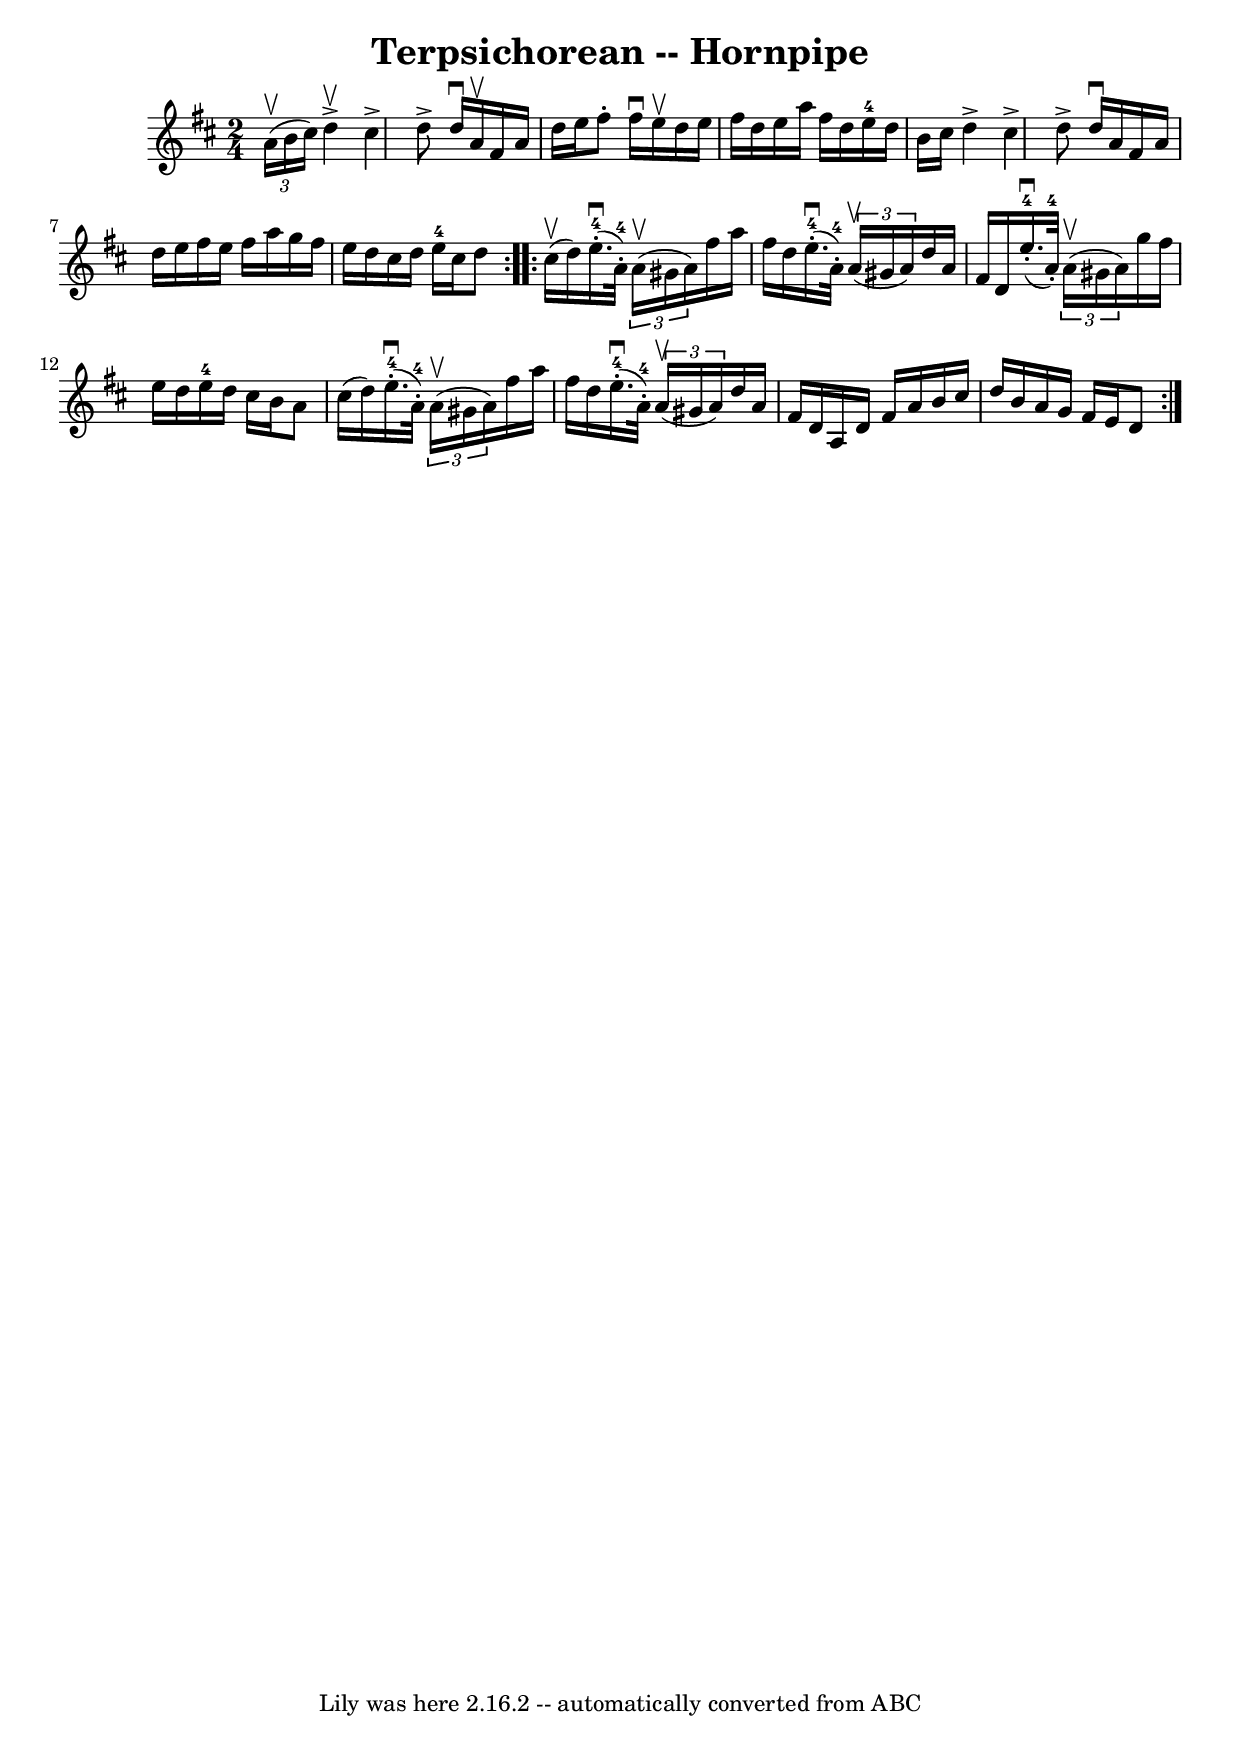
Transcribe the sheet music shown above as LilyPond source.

\version "2.16.2"
\include "Mammoth.ily"
\header {
  %% book = "Cole's 1000 Fiddle Tunes"
  crossRefNumber = "1"
  footnotes = ""
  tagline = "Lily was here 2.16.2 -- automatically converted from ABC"
  title = "Terpsichorean -- Hornpipe"

}
voicedefault =  {



  \repeat volta 2 {

    \time 2/4 
    \key d \major
    \times 2/3 { a'16 (^\upbow b'16 cis''16) 
	       } 
    |
    d''4^\upbow^\accent cis''4^\accent |
    d''8^\accent   
    d''16^\downbow a'16^\upbow fis'16 a'16 d''16 e''16  |
    
    fis''8 -. fis''16^\downbow e''16^\upbow d''16 e''16 fis''16    
    d''16  |
    e''16 a''16 fis''16 d''16 e''16-4 d''16    
    b'16 cis''16  |
    d''4^\accent cis''4^\accent |
    d''8 
    ^\accent d''16^\downbow a'16 fis'16 a'16 d''16 e''16  |
    
    fis''16 e''16 fis''16 a''16 g''16 fis''16 e''16 d''16  
    |
    cis''16 d''16 e''16-4 cis''16 d''8  
  }     

  \repeat volta 2 {
    cis''16 (^\upbow d''16) |
    e''16. 
    -4(^\downbow-. a'32-4-.)   \times 2/3 { a'16 (^\upbow gis'16    
					    a'16) 
					  } fis''16 a''16 fis''16 d''16  |
    e''16. 
    -4(^\downbow-. a'32-4-.)   \times 2/3 { a'16 (^\upbow gis'16    
					    a'16) 
					  } d''16 a'16 fis'16 d'16  |
    e''16. 
    -4(^\downbow-. a'32-4-.)   \times 2/3 { a'16 (^\upbow gis'16    
					    a'16) 
					  } g''16 fis''16 e''16 d''16  |
    e''16-4 d''16  
    cis''16 b'16 a'8 cis''16 (d''16) |
    e''16. 
    -4(^\downbow-. a'32-4-.)   \times 2/3 { a'16 (^\upbow gis'16    
					    a'16) 
					  } fis''16 a''16 fis''16 d''16  |
    e''16. 
    -4(^\downbow-. a'32-4-.)   \times 2/3 { a'16 (^\upbow gis'16    
					    a'16) 
					  } d''16 a'16 fis'16 d'16  |
    a16 d'16    
    fis'16 a'16 b'16 cis''16 d''16 b'16  |
    a'16 g'16    
    fis'16 e'16 d'8  
  }   

}

\score{
  <<

    \context Staff="default"
    {
      \voicedefault 
      
    }

  >>
  \layout {
    
  }
  \midi {
  }

}
